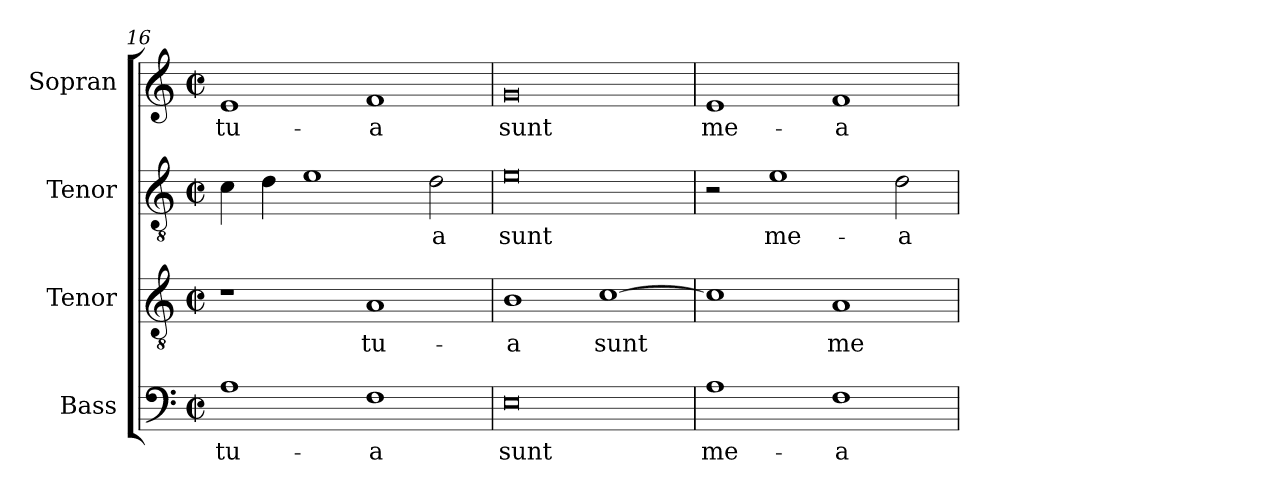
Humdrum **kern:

**kern	**text	**kern	**text	**kern	**text	**kern	**text
*part4	*part4	*part3	*part3	*part2	*part2	*part1	*part1
*staff4	*staff4	*staff3	*staff3	*staff2	*staff2	*staff1	*staff1
*I"Bass	*	*I"Tenor	*	*I"Tenor	*	*I"Sopran	*
*	*	*I'Tenor	*	*	*	*	*
*clefF4	*	*clefGv2	*	*clefGv2	*	*clefG2	*
*	*	*ITrd7c12	*	*ITrd7c12	*	*	*
*k[]	*	*k[]	*	*k[]	*	*k[]	*
*M2/2	*	*M2/2	*	*M2/2	*	*M2/2	*
*met(c|)	*	*met(c|)	*	*met(c|)	*	*met(c|)	*
=16	=16	=16	=16	=16	=16	=16	=16
!	!LO:LY:b:color=#000000	!	!	!	!	!	!
!	!	!	!	!	!	!	!LO:LY:b:color=#000000
1Ai	tu-	1r	.	4Ci\	.	1ei	tu-
.	.	.	.	4Di\	.	.	.
.	.	.	.	1Ei	.	.	.
!	!LO:LY:b:color=#000000	!	!	!	!	!	!
!	!	!	!LO:LY:b:color=#000000	!	!	!	!
!	!	!	!	!	!	!	!LO:LY:b:color=#000000
1Fi	-a	1AAi	tu-	.	.	1fi	-a
!	!	!	!	!	!LO:LY:b:color=#000000	!	!
.	.	.	.	2Di\	-a	.	.
=17	=17	=17	=17	=17	=17	=17	=17
!	!LO:LY:b:color=#000000	!	!	!	!	!	!
!	!	!	!LO:LY:b:color=#000000	!	!	!	!
!	!	!	!	!	!LO:LY:b:color=#000000	!	!
!	!	!	!	!	!	!	!LO:LY:b:color=#000000
0Ei	sunt	1BBi	-a	0Ei	sunt	0gi	sunt
!	!	!	!LO:LY:b:color=#000000	!	!	!	!
.	.	[>1Ci	sunt	.	.	.	.
=18	=18	=18	=18	=18	=18	=18	=18
!	!LO:LY:b:color=#000000	!	!	!	!	!	!
!	!	!	!	!	!	!	!LO:LY:b:color=#000000
1Ai	me-	1Ci]	.	2r	.	1ei	me-
!	!	!	!	!	!LO:LY:b:color=#000000	!	!
.	.	.	.	1Ei	me-	.	.
!	!LO:LY:b:color=#000000	!	!	!	!	!	!
!	!	!	!LO:LY:b:color=#000000	!	!	!	!
!	!	!	!	!	!	!	!LO:LY:b:color=#000000
1Fi	-a	1AAi	me-	.	.	1fi	-a
!	!	!	!	!	!LO:LY:b:color=#000000	!	!
.	.	.	.	2Di\	-a	.	.
=	=	=	=	=	=	=	=
*-	*-	*-	*-	*-	*-	*-	*-
